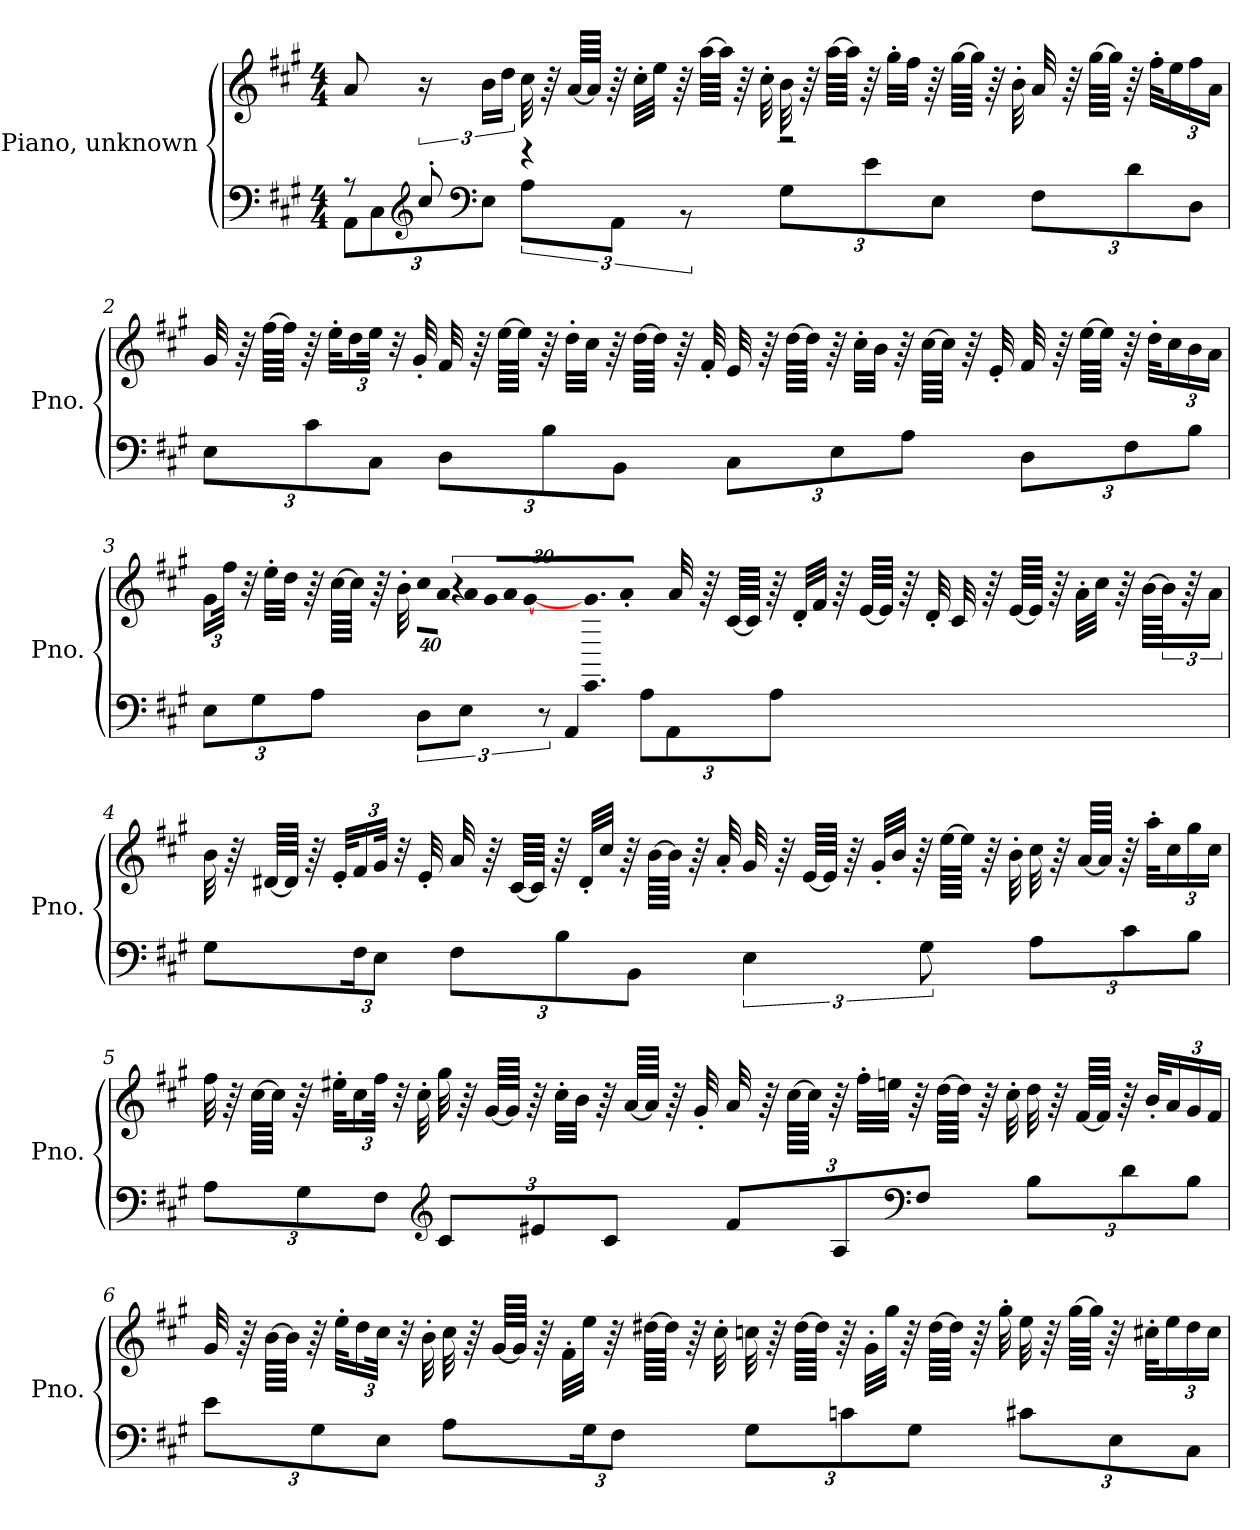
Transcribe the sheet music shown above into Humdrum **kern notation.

**kern	**kern
*part1	*part1
*staff2	*staff1
*I"Piano, unknown	*
*I'Pno.	*
*clefF4	*clefG2
*k[f#c#g#]	*k[f#c#g#]
*M4/4	*M4/4
*MM120	*MM120
=1	=1
*^	*
*	*Xbrackettup	*
8r	12AA\L	8a/
.	12C#\	.
*clefG2	*	*
8cc#'/	.	24r
*clefF4	*	*
.	12E\J	24b\LL
.	.	24dd\JJ
*	*brackettup	*
4r	12A\L	32cc#\
.	.	64r
.	.	[64a/LLLL
.	.	64a/JJJJ]
.	.	64r
.	12AA\J	.
.	.	32cc#'\LLL
.	.	32ee\JJJ
.	.	64r
.	12r	.
.	.	[64aa\LLLL
.	.	64aa\JJJJ]
.	.	64r
.	.	32cc#'\
*	*Xbrackettup	*
2r	12G#\L	32b\
.	.	64r
.	.	[64aa\LLLL
.	.	64aa\JJJJ]
.	.	64r
.	12e\	.
.	.	32gg#'\LLL
.	.	32ff#\JJJ
.	.	64r
.	12E\J	.
.	.	[64gg#\LLLL
.	.	64gg#\JJJJ]
.	.	64r
.	.	32b'\
.	12F#\L	32a/
.	.	64r
.	.	[64gg#\LLLL
.	.	64gg#\JJJJ]
.	.	64r
.	12d\	.
.	.	32ff#'\KLL
*	*	*Xbrackettup
.	.	24ee\
.	12D\J	24ff#\
.	.	24a\JJ
*v	*v	*
!!LO:LB:g=z
=2	=2
12E\L	32g#/
.	64r
.	[64ff#\LLLL
.	64ff#\JJJJ]
.	64r
12c#\	.
.	32ee'\KLL
.	24dd\
12C#\J	48ee\JJk
.	32r
.	32g#'/
12D\L	32f#/
.	64r
.	[64ee\LLLL
.	64ee\JJJJ]
.	64r
12B\	.
.	32dd'\LLL
.	32cc#\JJJ
.	64r
12BB\J	.
.	[64dd\LLLL
.	64dd\JJJJ]
.	64r
.	32f#'/
12C#\L	32e/
.	64r
.	[64dd\LLLL
.	64dd\JJJJ]
.	64r
12E\	.
.	32cc#'\LLL
.	32b\JJJ
.	64r
12A\J	.
.	[64cc#\LLLL
.	64cc#\JJJJ]
.	64r
.	32e'/
12D\L	32f#/
.	64r
.	[64ee\LLLL
.	64ee\JJJJ]
.	64r
12F#\	.
.	32dd'\KLL
.	24cc#\
12B\J	24b\
.	24a\JJ
!!LO:LB:g=z
=3	=3
12E\L	24g#\LL
.	48ff#\JJk
.	32r
12G#\	.
.	32ee'\LLL
.	32dd\JJJ
.	64r
12A\J	.
.	[64cc#\LLLL
.	64cc#\JJJJ]
.	64r
.	32b'\
*brackettup	*brackettup
!	!LO:N:vis=32
12D\L	640%23cc#\LLL
!	!LO:N:vis=32
.	640%23a\JJJ
!	!LO:N:vis=64
.	960%17r
12E\J	.
!	!LO:N:vis=64
.	960%17a/
!	!LO:N:vis=64
.	960%17g#/LLLL
!	!LO:N:vis=64
.	960%17a/
!	!LO:N:vis=64
.	[960%17g#/J
.	1920ryy
!	!LO:N:vis=32.
.	1920%103EE/ 1920%103g#/]
12r	.
!	!LO:N:vis=32
.	640%23a'/JJJ
4AA/	.
.	32a/
.	64r
.	[64c#/LLLL
.	64c#/JJJJ]
.	64r
.	32d'/LLL
.	32f#/JJJ
.	64r
.	[64e/LLLL
.	64e/JJJJ]
.	64r
.	32d'/
*Xbrackettup	*
12A\L	.
.	32c#/
.	64r
.	[64e/LLLL
.	64e/JJJJ]
.	64r
12AA\	.
.	32a'\LLL
.	32cc#\JJJ
.	64r
12A\J	.
.	[64b\LLLL
.	96b\JJJJ]
.	96r
.	24a/
1920ryy	.
!!LO:LB:g=z
=4	=4
8G#\L	32b\
.	64r
.	[64d#X/LLLL
.	64d#/JJJJ]
.	64r
.	32e'/KLL
*	*Xbrackettup
24F#\K	24f#/
12E\J	48g#/JJk
.	32r
.	32e'/
12F#\L	32a/
.	64r
.	[64c#/LLLL
.	64c#/JJJJ]
.	64r
12B\	.
.	32d#'/LLL
.	32cc#/JJJ
.	64r
12BB\J	.
.	[64b\LLLL
.	64b\JJJJ]
.	64r
.	32a'/
*brackettup	*
6E\	32g#/
.	64r
.	[64e/LLLL
.	64e/JJJJ]
.	64r
.	32g#'/LLL
.	32b/JJJ
.	64r
12G#\	.
.	[64ee\LLLL
.	64ee\JJJJ]
.	64r
.	32b'\
*Xbrackettup	*
12A\L	32cc#\
.	64r
.	[64a/LLLL
.	64a/JJJJ]
.	64r
12c#\	.
.	32aa'\KLL
.	24cc#\
12B\J	24gg#\
.	24cc#\JJ
!!LO:LB:g=z
=5	=5
12A\L	32ff#\
.	64r
.	[64cc#\LLLL
.	64cc#\JJJJ]
.	64r
12G#\	.
.	32ee#X'\KLL
.	24cc#\
12F#\J	48ff#\JJk
.	32r
.	32cc#'\
*clefG2	*
12c#/L	32gg#\
.	64r
.	[64g#/LLLL
.	64g#/JJJJ]
.	64r
12e#X/	.
.	32cc#'\LLL
.	32b\JJJ
.	64r
12c#/J	.
.	[64a/LLLL
.	64a/JJJJ]
.	64r
.	32g#'/
12f#/L	32a/
.	64r
.	[64cc#\LLLL
.	64cc#\JJJJ]
.	64r
12A/	.
.	32ff#'\LLL
.	32een\JJJ
.	64r
*clefF4	*
12F#/J	.
.	[64dd\LLLL
.	64dd\JJJJ]
.	64r
.	32cc#'\
12B\L	32dd\
.	64r
.	[64f#/LLLL
.	64f#/JJJJ]
.	64r
12d\	.
.	32b'/KLL
.	24a/
12B\J	24g#/
.	24f#/JJ
!!LO:LB:g=z
=6	=6
12e\L	32g#/
.	64r
.	[64b\LLLL
.	64b\JJJJ]
.	64r
12G#\	.
.	32ee'\KLL
.	24dd\
12E\J	48cc#\JJk
.	32r
.	32b'\
8A\L	32cc#\
.	64r
.	[64g#/LLLL
.	64g#/JJJJ]
.	64r
.	32f#'\LLL
24G#\K	32ee\JJJ
.	64r
12F#\J	.
.	[64dd#X\LLLL
.	64dd#\JJJJ]
.	64r
.	32cc#'\
12G#\L	32ccn\
.	64r
.	[64dd#\LLLL
.	64dd#\JJJJ]
.	64r
12cn\	.
.	32g#'\LLL
.	32gg#\JJJ
.	64r
12G#\J	.
.	[64dd#\LLLL
.	64dd#\JJJJ]
.	64r
.	32gg#'\
12c#X\L	32ee\
.	64r
.	[64gg#\LLLL
.	64gg#\JJJJ]
.	64r
12E\	.
.	32cc#X'\KLL
.	24ee\
12C#\J	24dd#\
.	24cc#\JJ
=	=
*-	*-
